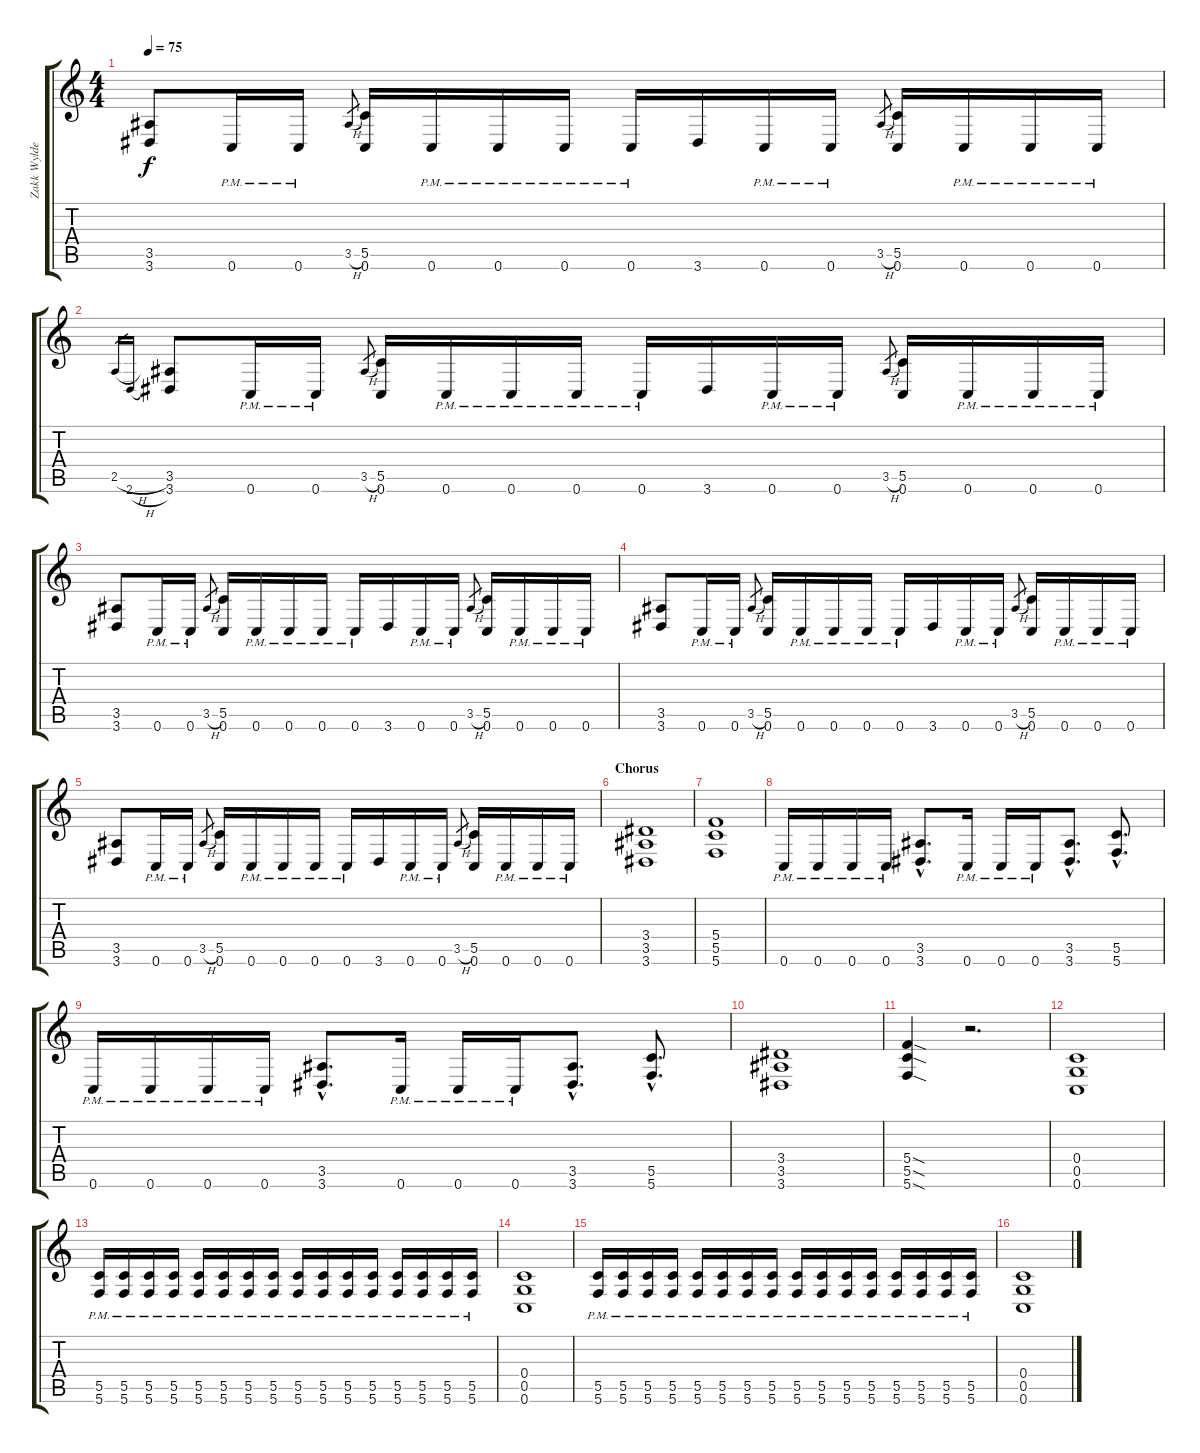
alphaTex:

\track ("Zakk Wylde (Lead Guitar)" "Zakk Wylde") {instrument distortionguitar}
\staff {score tabs}
\tuning (D4 A3 F3 C3 G2 C2) {hide}
\ts (4 4)
\tempo 75
\clef g2
\ks c
(3.5 3.6).8{dy f} 0.6{pm}.16 0.6{pm}.16 3.5{h}.8{gr} (5.5 0.6).16 0.6{pm}.16 0.6{pm}.16 0.6{pm}.16 0.6{pm}.16 3.6.16 0.6{pm}.16 0.6{pm}.16 3.5{h}.8{gr} (5.5 0.6).16 0.6{pm}.16 0.6{pm}.16 0.6{pm}.16 |
2.5{h}.16{gr} 2.6{h}.16{gr} (3.5 3.6).8 0.6{pm}.16 0.6{pm}.16 3.5{h}.8{gr} (5.5 0.6).16 0.6{pm}.16 0.6{pm}.16 0.6{pm}.16 0.6{pm}.16 3.6.16 0.6{pm}.16 0.6{pm}.16 3.5{h}.8{gr} (5.5 0.6).16 0.6{pm}.16 0.6{pm}.16 0.6{pm}.16 |
(3.5 3.6).8 0.6{pm}.16 0.6{pm}.16 3.5{h}.8{gr} (5.5 0.6).16 0.6{pm}.16 0.6{pm}.16 0.6{pm}.16 0.6{pm}.16 3.6.16 0.6{pm}.16 0.6{pm}.16 3.5{h}.8{gr} (5.5 0.6).16 0.6{pm}.16 0.6{pm}.16 0.6{pm}.16 |
(3.5 3.6).8 0.6{pm}.16 0.6{pm}.16 3.5{h}.8{gr} (5.5 0.6).16 0.6{pm}.16 0.6{pm}.16 0.6{pm}.16 0.6{pm}.16 3.6.16 0.6{pm}.16 0.6{pm}.16 3.5{h}.8{gr} (5.5 0.6).16 0.6{pm}.16 0.6{pm}.16 0.6{pm}.16 |
(3.5 3.6).8 0.6{pm}.16 0.6{pm}.16 3.5{h}.8{gr} (5.5 0.6).16 0.6{pm}.16 0.6{pm}.16 0.6{pm}.16 0.6{pm}.16 3.6.16 0.6{pm}.16 0.6{pm}.16 3.5{h}.8{gr} (5.5 0.6).16 0.6{pm}.16 0.6{pm}.16 0.6{pm}.16 |
\section ("" "Chorus")
(3.4 3.5 3.6).1 |
(5.4 5.5 5.6).1 |
0.6{pm}.16 0.6{pm}.16 0.6{pm}.16 0.6{pm}.16 (3.5{hac} 3.6{hac}).8{d} 0.6{pm}.16 0.6{pm}.16 0.6{pm}.16 (3.5{hac} 3.6{hac}).8{d} (5.5{hac} 5.6{hac}).8{d} |
0.6{pm}.16 0.6{pm}.16 0.6{pm}.16 0.6{pm}.16 (3.5{hac} 3.6{hac}).8{d} 0.6{pm}.16 0.6{pm}.16 0.6{pm}.16 (3.5{hac} 3.6{hac}).8{d} (5.5{hac} 5.6{hac}).8{d} |
(3.4 3.5 3.6).1 |
(5.4{sod} 5.5{sod} 5.6{sod}).4 r.2{d} |
(0.4 0.5 0.6).1 |
(5.5{pm} 5.6{pm}).16 (5.5{pm} 5.6{pm}).16 (5.5{pm} 5.6{pm}).16 (5.5{pm} 5.6{pm}).16 (5.5{pm} 5.6{pm}).16 (5.5{pm} 5.6{pm}).16 (5.5{pm} 5.6{pm}).16 (5.5{pm} 5.6{pm}).16 (5.5{pm} 5.6{pm}).16 (5.5{pm} 5.6{pm}).16 (5.5{pm} 5.6{pm}).16 (5.5{pm} 5.6{pm}).16 (5.5{pm} 5.6{pm}).16 (5.5{pm} 5.6{pm}).16 (5.5{pm} 5.6{pm}).16 (5.5{pm} 5.6{pm}).16 |
(0.4 0.5 0.6).1 |
(5.5{pm} 5.6{pm}).16 (5.5{pm} 5.6{pm}).16 (5.5{pm} 5.6{pm}).16 (5.5{pm} 5.6{pm}).16 (5.5{pm} 5.6{pm}).16 (5.5{pm} 5.6{pm}).16 (5.5{pm} 5.6{pm}).16 (5.5{pm} 5.6{pm}).16 (5.5{pm} 5.6{pm}).16 (5.5{pm} 5.6{pm}).16 (5.5{pm} 5.6{pm}).16 (5.5{pm} 5.6{pm}).16 (5.5{pm} 5.6{pm}).16 (5.5{pm} 5.6{pm}).16 (5.5{pm} 5.6{pm}).16 (5.5{pm} 5.6{pm}).16 |
(0.4 0.5 0.6).1
